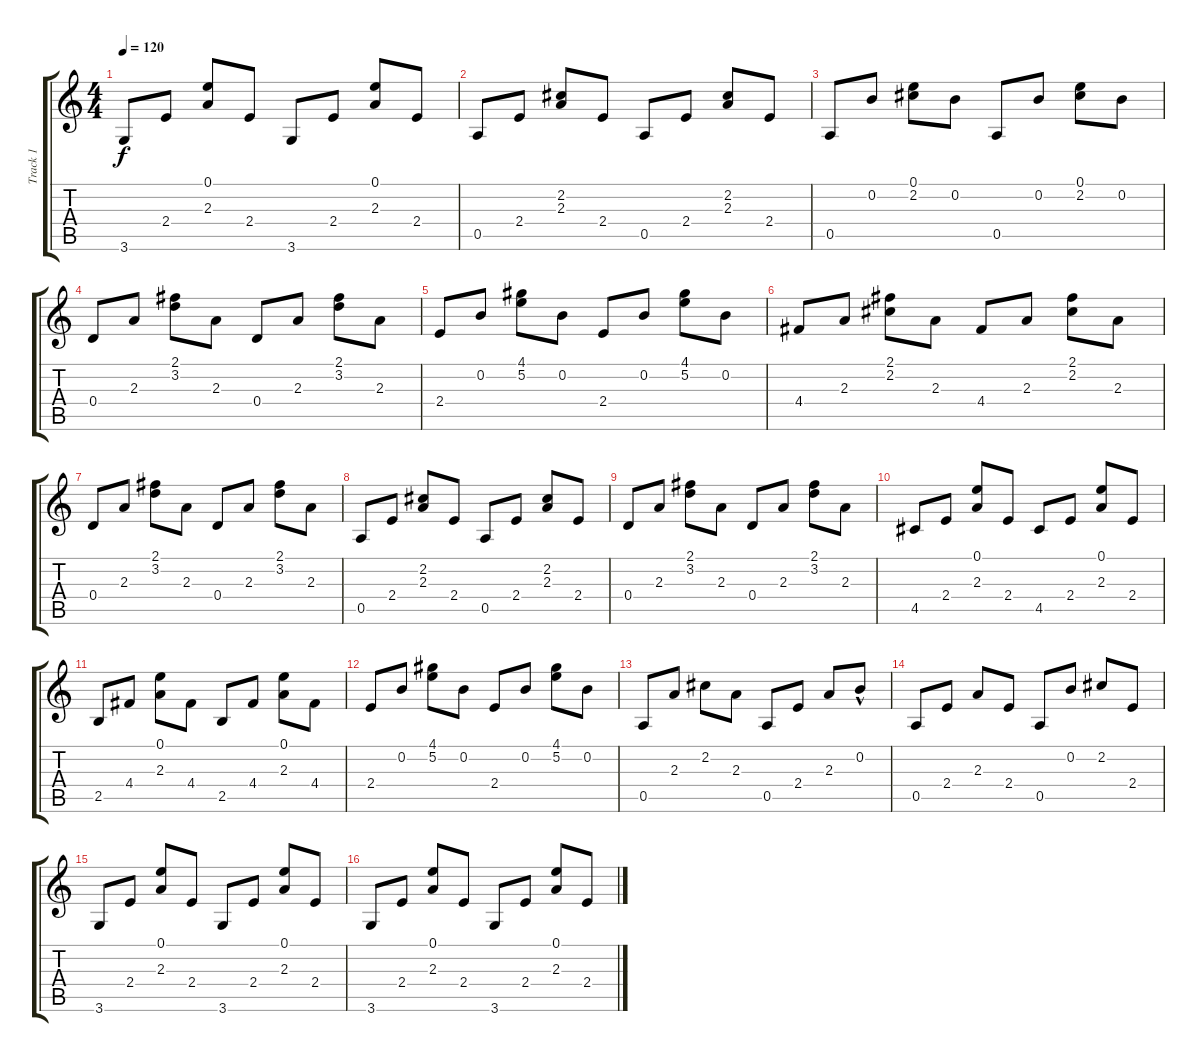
\track ("Track 1" "Track 1") {instrument acousticguitarsteel}
\staff {score tabs}
\tuning (E4 B3 G3 D3 A2 E2) {hide}
\ts (4 4)
\tempo 120
\clef g2
\ks c
3.6.8{dy f} 2.4.8 (0.1 2.3).8 2.4.8 3.6.8 2.4.8 (0.1 2.3).8 2.4.8 |
0.5.8 2.4.8 (2.2 2.3).8 2.4.8 0.5.8 2.4.8 (2.2 2.3).8 2.4.8 |
0.5.8 0.2.8 (0.1 2.2).8 0.2.8 0.5.8 0.2.8 (0.1 2.2).8 0.2.8 |
0.4.8 2.3.8 (2.1 3.2).8 2.3.8 0.4.8 2.3.8 (2.1 3.2).8 2.3.8 |
2.4.8 0.2.8 (4.1 5.2).8 0.2.8 2.4.8 0.2.8 (4.1 5.2).8 0.2.8 |
4.4.8 2.3.8 (2.1 2.2).8 2.3.8 4.4.8 2.3.8 (2.1 2.2).8 2.3.8 |
0.4.8 2.3.8 (2.1 3.2).8 2.3.8 0.4.8 2.3.8 (2.1 3.2).8 2.3.8 |
0.5.8 2.4.8 (2.2 2.3).8 2.4.8 0.5.8 2.4.8 (2.2 2.3).8 2.4.8 |
0.4.8 2.3.8 (2.1 3.2).8 2.3.8 0.4.8 2.3.8 (2.1 3.2).8 2.3.8 |
4.5.8 2.4.8 (0.1 2.3).8 2.4.8 4.5.8 2.4.8 (0.1 2.3).8 2.4.8 |
2.5.8 4.4.8 (0.1 2.3).8 4.4.8 2.5.8 4.4.8 (0.1 2.3).8 4.4.8 |
2.4.8 0.2.8 (4.1 5.2).8 0.2.8 2.4.8 0.2.8 (4.1 5.2).8 0.2.8 |
0.5.8 2.3.8 2.2.8 2.3.8 0.5.8 2.4.8 2.3.8 0.2{hac}.8 |
0.5.8 2.4.8 2.3.8 2.4.8 0.5.8 0.2.8 2.2.8 2.4.8 |
3.6.8 2.4.8 (0.1 2.3).8 2.4.8 3.6.8 2.4.8 (0.1 2.3).8 2.4.8 |
3.6.8 2.4.8 (0.1 2.3).8 2.4.8 3.6.8 2.4.8 (0.1 2.3).8 2.4.8
